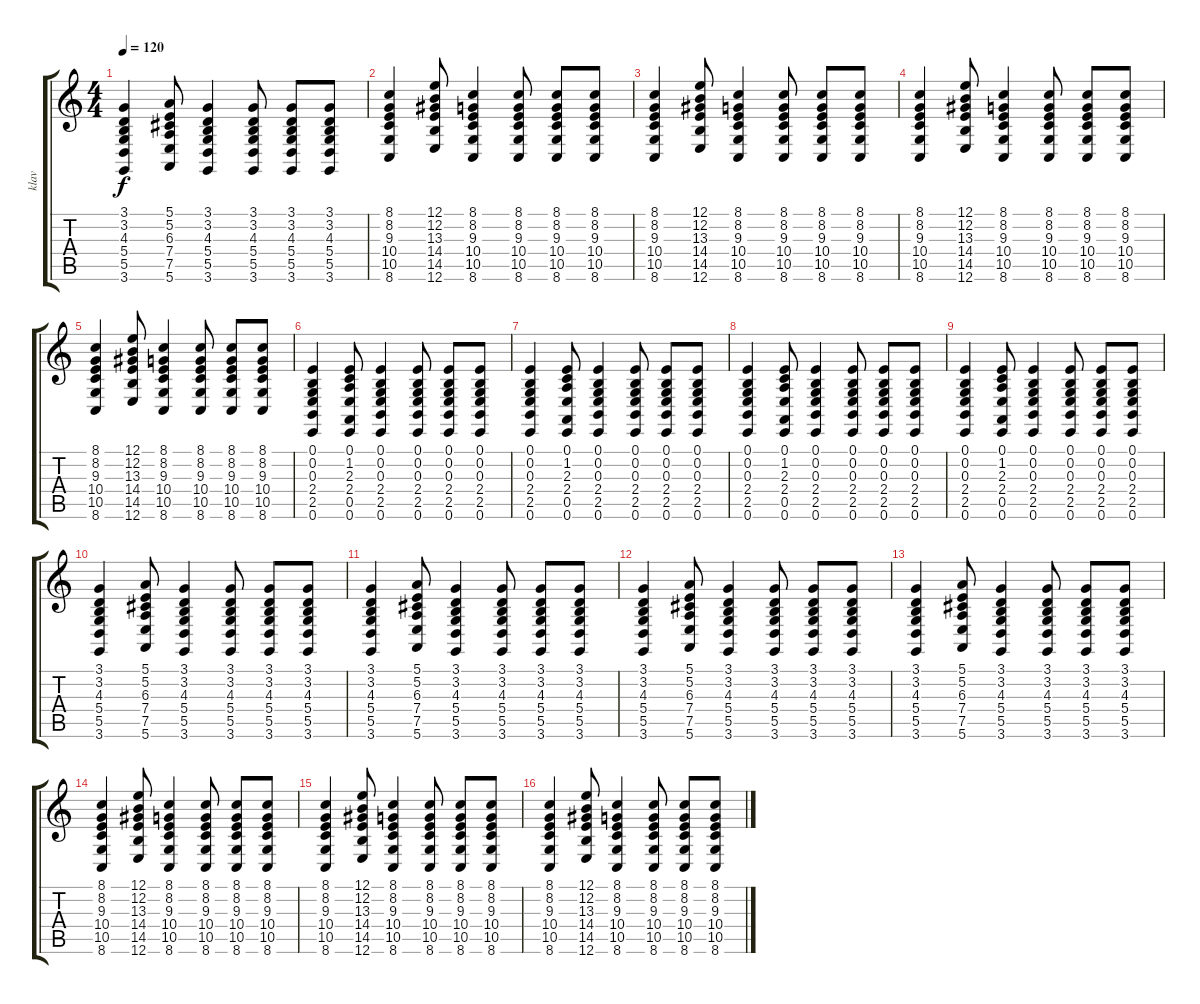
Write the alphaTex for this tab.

\track ("klav" "klav") {instrument brightacousticpiano}
\staff {score tabs}
\tuning (E4 B3 G3 D3 A2 E2) {hide}
\ts (4 4)
\tempo 120
\clef g2
\ks c
(3.1 3.2 4.3 5.4 5.5 3.6).4{dy f} (5.1 5.2 6.3 7.4 7.5 5.6).8 (3.1 3.2 4.3 5.4 5.5 3.6).4 (3.1 3.2 4.3 5.4 5.5 3.6).8 (3.1 3.2 4.3 5.4 5.5 3.6).8 (3.1 3.2 4.3 5.4 5.5 3.6).8 |
(8.1 8.2 9.3 10.4 10.5 8.6).4 (12.1 12.2 13.3 14.4 14.5 12.6).8 (8.1 8.2 9.3 10.4 10.5 8.6).4 (8.1 8.2 9.3 10.4 10.5 8.6).8 (8.1 8.2 9.3 10.4 10.5 8.6).8 (8.1 8.2 9.3 10.4 10.5 8.6).8 |
(8.1 8.2 9.3 10.4 10.5 8.6).4 (12.1 12.2 13.3 14.4 14.5 12.6).8 (8.1 8.2 9.3 10.4 10.5 8.6).4 (8.1 8.2 9.3 10.4 10.5 8.6).8 (8.1 8.2 9.3 10.4 10.5 8.6).8 (8.1 8.2 9.3 10.4 10.5 8.6).8 |
(8.1 8.2 9.3 10.4 10.5 8.6).4 (12.1 12.2 13.3 14.4 14.5 12.6).8 (8.1 8.2 9.3 10.4 10.5 8.6).4 (8.1 8.2 9.3 10.4 10.5 8.6).8 (8.1 8.2 9.3 10.4 10.5 8.6).8 (8.1 8.2 9.3 10.4 10.5 8.6).8 |
(8.1 8.2 9.3 10.4 10.5 8.6).4 (12.1 12.2 13.3 14.4 14.5 12.6).8 (8.1 8.2 9.3 10.4 10.5 8.6).4 (8.1 8.2 9.3 10.4 10.5 8.6).8 (8.1 8.2 9.3 10.4 10.5 8.6).8 (8.1 8.2 9.3 10.4 10.5 8.6).8 |
(0.1 0.2 0.3 2.4 2.5 0.6).4{volume 16} (0.1 1.2 2.3 2.4 0.5 0.6).8 (0.1 0.2 0.3 2.4 2.5 0.6).4 (0.1 0.2 0.3 2.4 2.5 0.6).8 (0.1 0.2 0.3 2.4 2.5 0.6).8 (0.1 0.2 0.3 2.4 2.5 0.6).8 |
(0.1 0.2 0.3 2.4 2.5 0.6).4 (0.1 1.2 2.3 2.4 0.5 0.6).8 (0.1 0.2 0.3 2.4 2.5 0.6).4 (0.1 0.2 0.3 2.4 2.5 0.6).8 (0.1 0.2 0.3 2.4 2.5 0.6).8 (0.1 0.2 0.3 2.4 2.5 0.6).8 |
(0.1 0.2 0.3 2.4 2.5 0.6).4 (0.1 1.2 2.3 2.4 0.5 0.6).8 (0.1 0.2 0.3 2.4 2.5 0.6).4 (0.1 0.2 0.3 2.4 2.5 0.6).8 (0.1 0.2 0.3 2.4 2.5 0.6).8 (0.1 0.2 0.3 2.4 2.5 0.6).8 |
(0.1 0.2 0.3 2.4 2.5 0.6).4 (0.1 1.2 2.3 2.4 0.5 0.6).8 (0.1 0.2 0.3 2.4 2.5 0.6).4 (0.1 0.2 0.3 2.4 2.5 0.6).8 (0.1 0.2 0.3 2.4 2.5 0.6).8 (0.1 0.2 0.3 2.4 2.5 0.6).8 |
(3.1 3.2 4.3 5.4 5.5 3.6).4 (5.1 5.2 6.3 7.4 7.5 5.6).8 (3.1 3.2 4.3 5.4 5.5 3.6).4 (3.1 3.2 4.3 5.4 5.5 3.6).8 (3.1 3.2 4.3 5.4 5.5 3.6).8 (3.1 3.2 4.3 5.4 5.5 3.6).8 |
(3.1 3.2 4.3 5.4 5.5 3.6).4 (5.1 5.2 6.3 7.4 7.5 5.6).8 (3.1 3.2 4.3 5.4 5.5 3.6).4 (3.1 3.2 4.3 5.4 5.5 3.6).8 (3.1 3.2 4.3 5.4 5.5 3.6).8 (3.1 3.2 4.3 5.4 5.5 3.6).8 |
(3.1 3.2 4.3 5.4 5.5 3.6).4 (5.1 5.2 6.3 7.4 7.5 5.6).8 (3.1 3.2 4.3 5.4 5.5 3.6).4 (3.1 3.2 4.3 5.4 5.5 3.6).8 (3.1 3.2 4.3 5.4 5.5 3.6).8 (3.1 3.2 4.3 5.4 5.5 3.6).8 |
(3.1 3.2 4.3 5.4 5.5 3.6).4 (5.1 5.2 6.3 7.4 7.5 5.6).8 (3.1 3.2 4.3 5.4 5.5 3.6).4 (3.1 3.2 4.3 5.4 5.5 3.6).8 (3.1 3.2 4.3 5.4 5.5 3.6).8 (3.1 3.2 4.3 5.4 5.5 3.6).8 |
(8.1 8.2 9.3 10.4 10.5 8.6).4 (12.1 12.2 13.3 14.4 14.5 12.6).8 (8.1 8.2 9.3 10.4 10.5 8.6).4 (8.1 8.2 9.3 10.4 10.5 8.6).8 (8.1 8.2 9.3 10.4 10.5 8.6).8 (8.1 8.2 9.3 10.4 10.5 8.6).8 |
(8.1 8.2 9.3 10.4 10.5 8.6).4 (12.1 12.2 13.3 14.4 14.5 12.6).8 (8.1 8.2 9.3 10.4 10.5 8.6).4 (8.1 8.2 9.3 10.4 10.5 8.6).8 (8.1 8.2 9.3 10.4 10.5 8.6).8 (8.1 8.2 9.3 10.4 10.5 8.6).8 |
(8.1 8.2 9.3 10.4 10.5 8.6).4 (12.1 12.2 13.3 14.4 14.5 12.6).8 (8.1 8.2 9.3 10.4 10.5 8.6).4 (8.1 8.2 9.3 10.4 10.5 8.6).8 (8.1 8.2 9.3 10.4 10.5 8.6).8 (8.1 8.2 9.3 10.4 10.5 8.6).8
